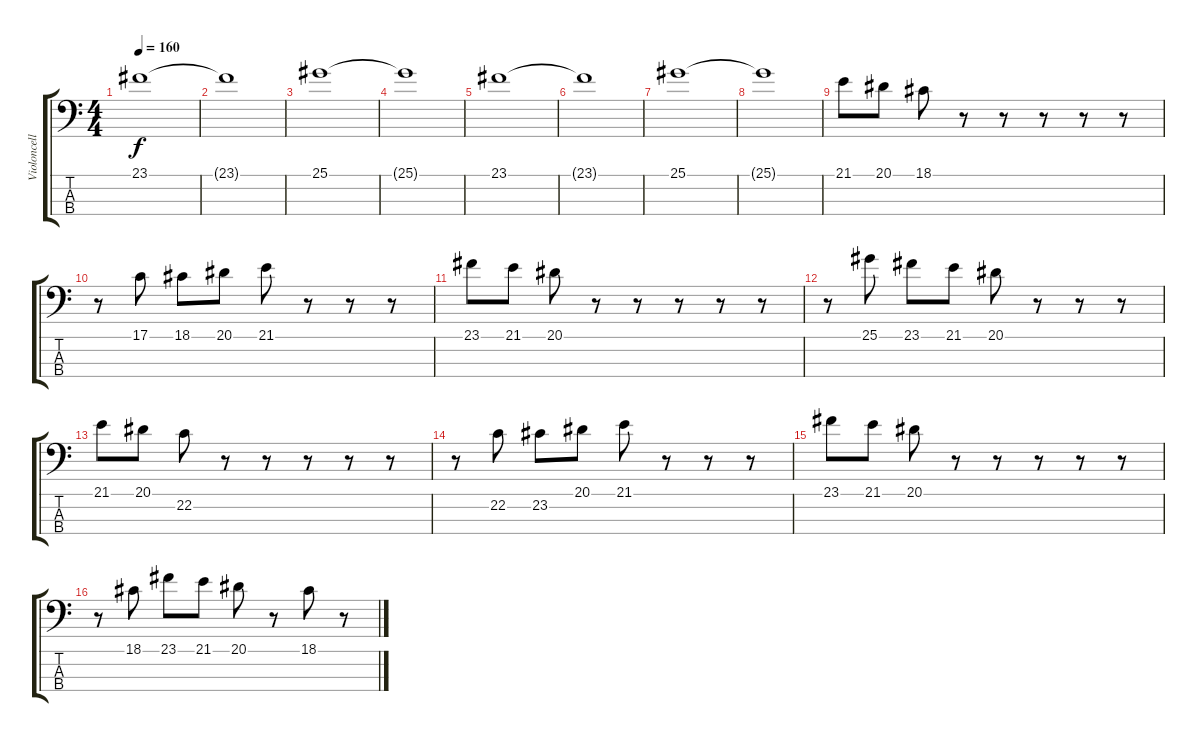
\track ("Violoncelle" "Violoncell") {instrument violin}
\staff {score tabs}
\tuning (G2 D2 A1 E1) {hide}
\ts (4 4)
\tempo 160
\clef f4
\ks c
23.1.1{dy f} |
23.1{t}.1 |
25.1.1 |
25.1{t}.1 |
23.1.1 |
23.1{t}.1 |
25.1.1 |
25.1{t}.1 |
21.1.8{volume 13} 20.1.8 18.1.8 r.8 r.8 r.8 r.8 r.8 |
r.8 17.1.8 18.1.8 20.1.8 21.1.8 r.8 r.8 r.8 |
23.1.8 21.1.8 20.1.8 r.8 r.8 r.8 r.8 r.8 |
r.8 25.1.8 23.1.8 21.1.8 20.1.8 r.8 r.8 r.8 |
21.1.8 20.1.8 22.2.8 r.8 r.8 r.8 r.8 r.8 |
r.8 22.2.8 23.2.8 20.1.8 21.1.8 r.8 r.8 r.8 |
23.1.8 21.1.8 20.1.8 r.8 r.8 r.8 r.8 r.8 |
r.8 18.1.8 23.1.8 21.1.8 20.1.8 r.8 18.1.8 r.8
